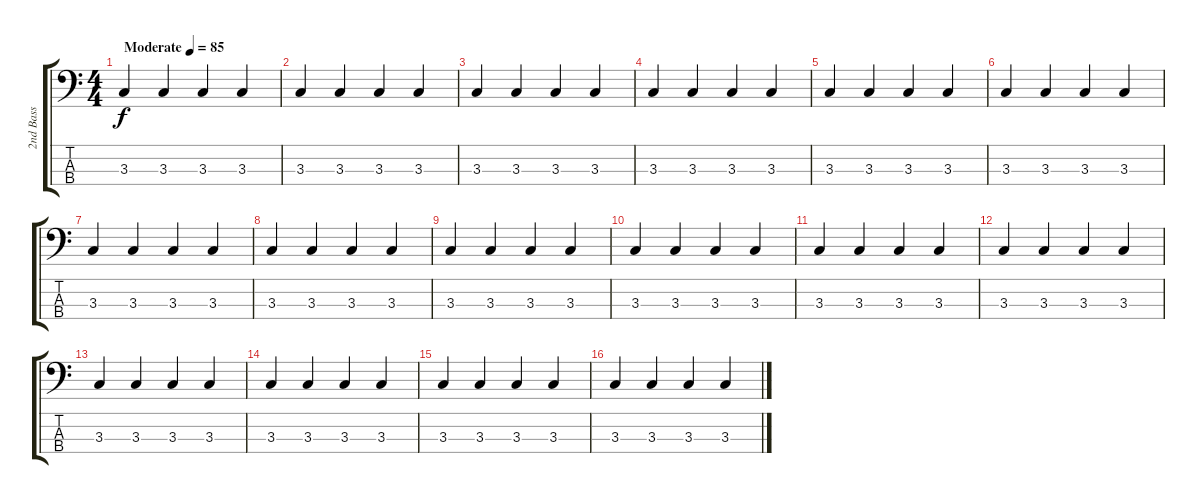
\track ("2nd Bass" "2nd Bass") {instrument slapbass1}
\staff {score tabs}
\tuning (G2 D2 A1 E1) {hide}
\ts (4 4)
\tempo (85 "Moderate")
\clef f4
\ks c
3.3.4{dy f instrument slapbass1} 3.3.4 3.3.4 3.3.4 |
3.3.4 3.3.4 3.3.4 3.3.4 |
3.3.4 3.3.4 3.3.4 3.3.4 |
3.3.4 3.3.4 3.3.4 3.3.4 |
3.3.4 3.3.4 3.3.4 3.3.4 |
3.3.4 3.3.4 3.3.4 3.3.4 |
3.3.4 3.3.4 3.3.4 3.3.4 |
3.3.4 3.3.4 3.3.4 3.3.4 |
3.3.4 3.3.4 3.3.4 3.3.4 |
3.3.4 3.3.4 3.3.4 3.3.4 |
3.3.4 3.3.4 3.3.4 3.3.4 |
3.3.4 3.3.4 3.3.4 3.3.4 |
3.3.4 3.3.4 3.3.4 3.3.4 |
3.3.4 3.3.4 3.3.4 3.3.4 |
3.3.4 3.3.4 3.3.4 3.3.4 |
3.3.4 3.3.4 3.3.4 3.3.4
